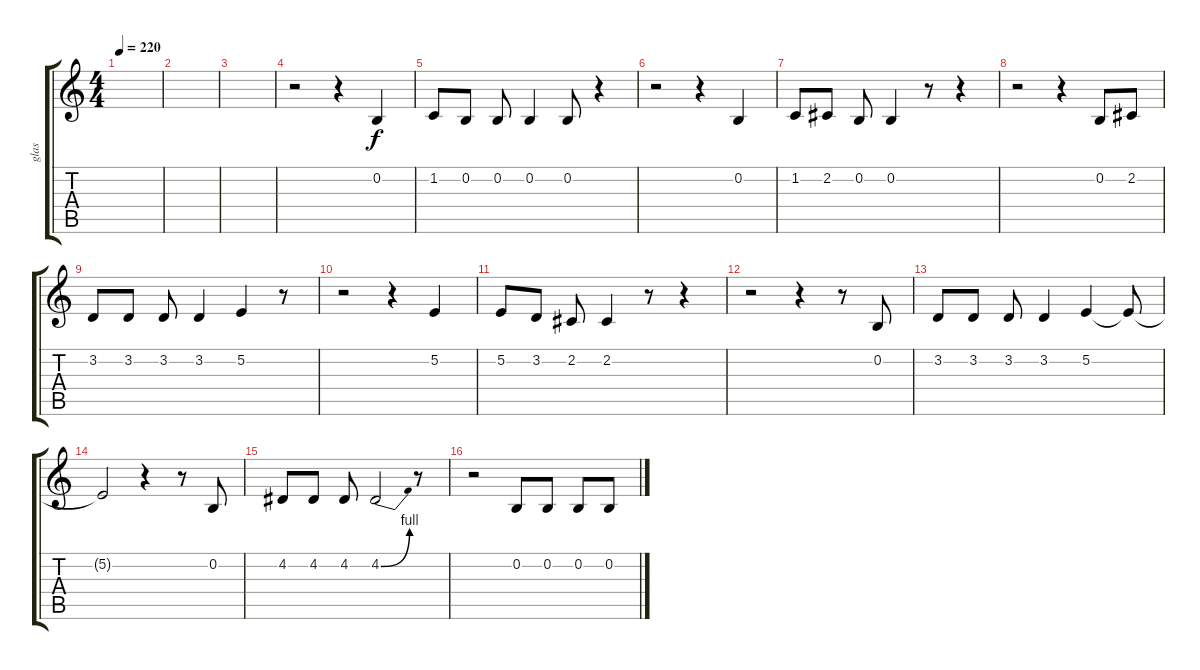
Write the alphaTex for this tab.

\track ("glas" "glas") {instrument stringensemble1}
\staff {score tabs}
\tuning (E4 B3 G3 D3 A2 E2) {hide}
\ts (4 4)
\tempo 220
\clef g2
\ks c
|
|
|
r.2 r.4 0.2.4 |
1.2.8 0.2.8 0.2.8 0.2.4 0.2.8 r.4 |
r.2 r.4 0.2.4 |
1.2.8 2.2.8 0.2.8 0.2.4 r.8 r.4 |
r.2 r.4 0.2.8 2.2.8 |
3.2.8 3.2.8 3.2.8 3.2.4 5.2.4 r.8 |
r.2 r.4 5.2.4 |
5.2.8 3.2.8 2.2.8 2.2.4 r.8 r.4 |
r.2 r.4 r.8 0.2.8 |
3.2.8 3.2.8 3.2.8 3.2.4 5.2.4 5.2{t}.8 |
5.2{t}.2 r.4 r.8 0.2.8 |
4.2.8 4.2.8 4.2.8 4.2{be (bend 0 0 60 4)}.2 r.8 |
r.2 0.2.8 0.2.8 0.2.8 0.2.8
